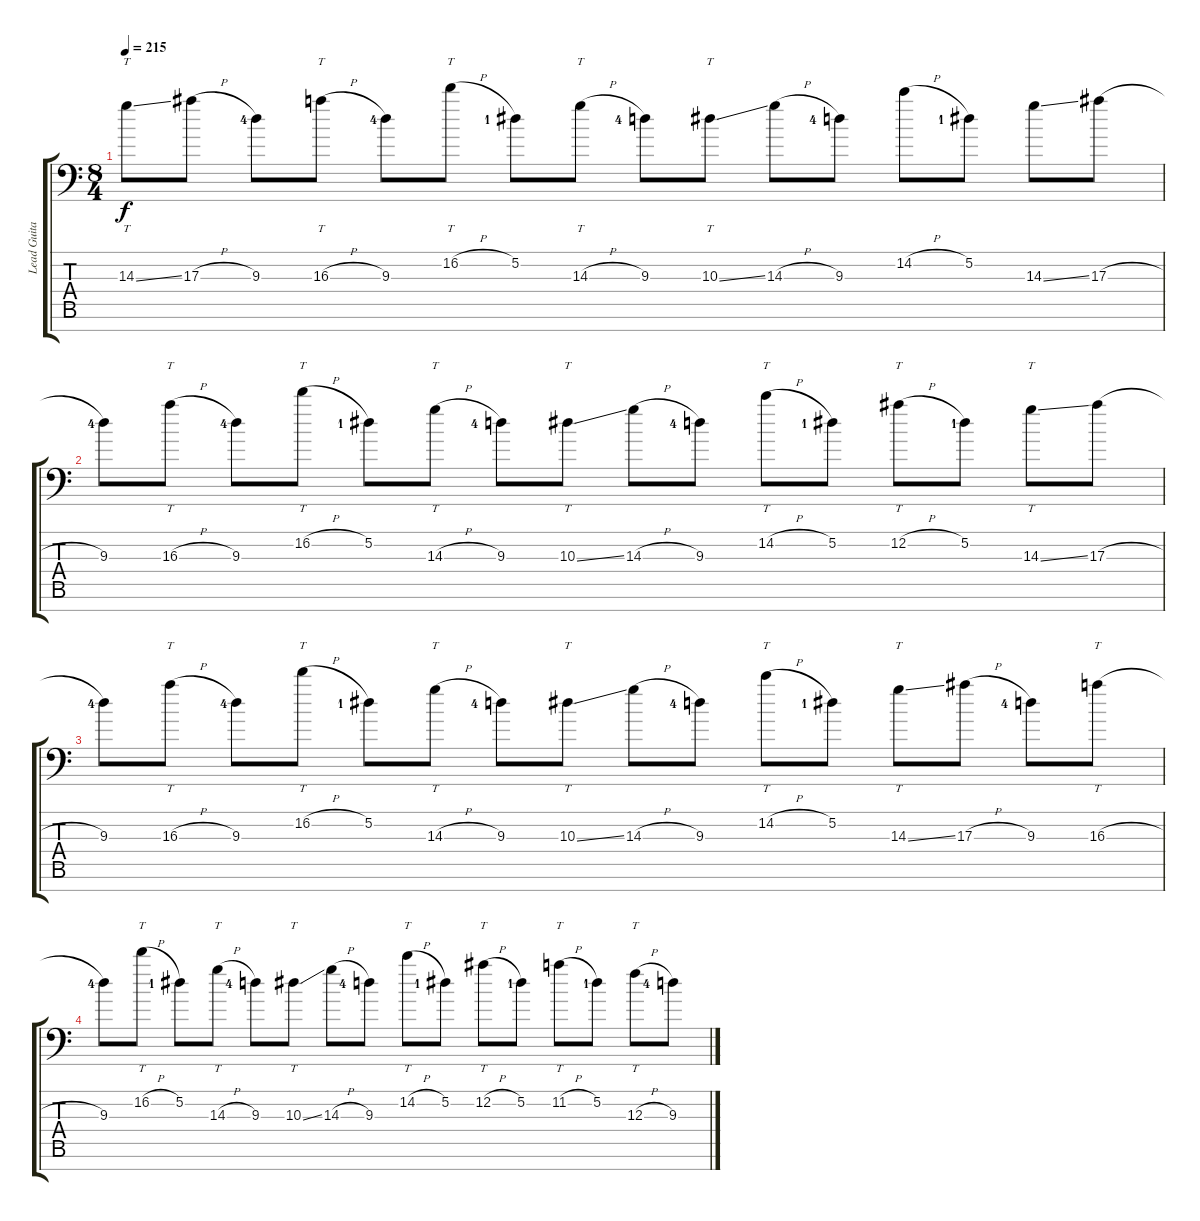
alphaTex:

\track ("Lead Guitar #2" "Lead Guita") {instrument distortionguitar}
\staff {score tabs}
\tuning (Eb4 Bb3 F3 Eb3 Bb2 F2 Bb1) {hide}
\ts (8 4)
\section ("" "")
\tempo 215
\clef f4
\ks c
14.3{ss}.8{tt dy f instrument distortionguitar} 17.3{h}.8 9.3{lf 5}.8 16.3{h}.8{tt} 9.3{lf 5}.8 16.2{h}.8{tt} 5.2{lf 2}.8 14.3{h}.8{tt} 9.3{lf 5}.8 10.3{ss}.8{tt} 14.3{h}.8 9.3{lf 5}.8 14.2{h}.8 5.2{lf 2}.8 14.3{ss}.8 17.3{h}.8 |
9.3{lf 5}.8 16.3{h}.8{tt} 9.3{lf 5}.8 16.2{h}.8{tt} 5.2{lf 2}.8 14.3{h}.8{tt} 9.3{lf 5}.8 10.3{ss}.8{tt} 14.3{h}.8 9.3{lf 5}.8 14.2{h}.8{tt} 5.2{lf 2}.8 12.2{h}.8{tt} 5.2{lf 2}.8 14.3{ss}.8{tt} 17.3{h}.8 |
9.3{lf 5}.8 16.3{h}.8{tt} 9.3{lf 5}.8 16.2{h}.8{tt} 5.2{lf 2}.8 14.3{h}.8{tt} 9.3{lf 5}.8 10.3{ss}.8{tt} 14.3{h}.8 9.3{lf 5}.8 14.2{h}.8{tt} 5.2{lf 2}.8 14.3{ss}.8{tt} 17.3{h}.8 9.3{lf 5}.8 16.3{h}.8{tt} |
9.3{lf 5}.8 16.2{h}.8{tt} 5.2{lf 2}.8 14.3{h}.8{tt} 9.3{lf 5}.8 10.3{ss}.8{tt} 14.3{h}.8 9.3{lf 5}.8 14.2{h}.8{tt} 5.2{lf 2}.8 12.2{h}.8{tt} 5.2{lf 2}.8 11.2{h}.8{tt} 5.2{lf 2}.8 12.3{h}.8{tt} 9.3{lf 5}.8
